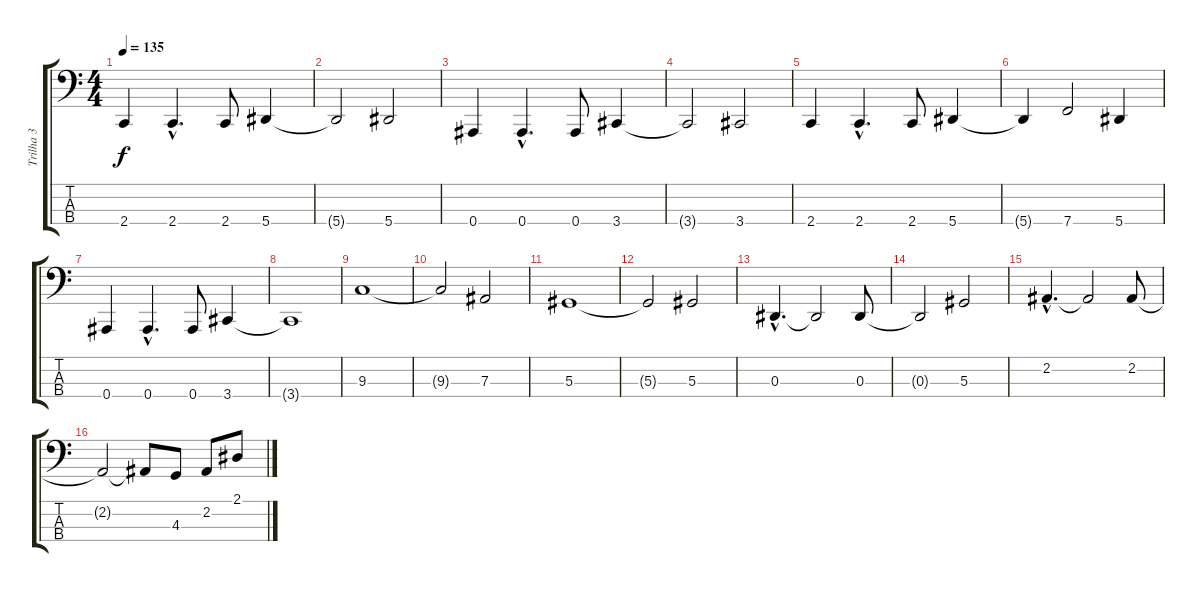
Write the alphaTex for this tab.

\track ("Trilha 3" "Trilha 3") {instrument electricbasspick}
\staff {score tabs}
\tuning (Db2 Ab1 Eb1 Bb0) {hide}
\ts (4 4)
\tempo 135
\clef f4
\ks c
2.4.4{dy f instrument electricbasspick} 2.4{hac}.4{d} 2.4.8 5.4.4 |
5.4{t}.2 5.4.2 |
0.4.4 0.4{hac}.4{d} 0.4.8 3.4.4 |
3.4{t}.2 3.4.2 |
2.4.4 2.4{hac}.4{d} 2.4.8 5.4.4 |
5.4{t}.4 7.4.2 5.4.4 |
0.4.4 0.4{hac}.4{d} 0.4.8 3.4.4 |
3.4{t}.1 |
9.3.1 |
9.3{t}.2 7.3.2 |
5.3.1 |
5.3{t}.2 5.3.2 |
0.3{hac}.4{d} 0.3{t}.2 0.3.8 |
0.3{t}.2 5.3.2 |
2.2{hac}.4{d} 2.2{t}.2 2.2.8 |
2.2{t}.2 2.2{t}.8 4.3.8 2.2.8 2.1.8
